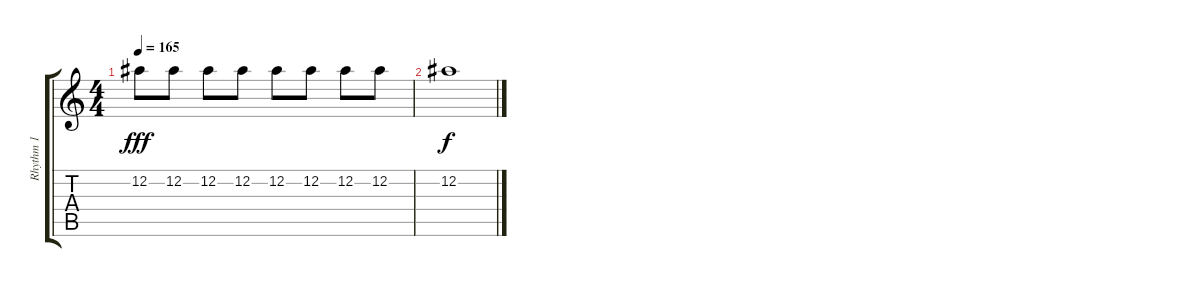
\track ("Rhythm 1" "Rhythm 1") {instrument distortionguitar}
\staff {score tabs}
\tuning (Eb4 Bb3 Gb3 Db3 Ab2 Eb2) {hide}
\ts (4 4)
\tempo 165
\clef g2
\ks c
12.2.8{dy fff} 12.2.8 12.2.8 12.2.8 12.2.8 12.2.8 12.2.8 12.2.8 |
12.2.1{dy f}
